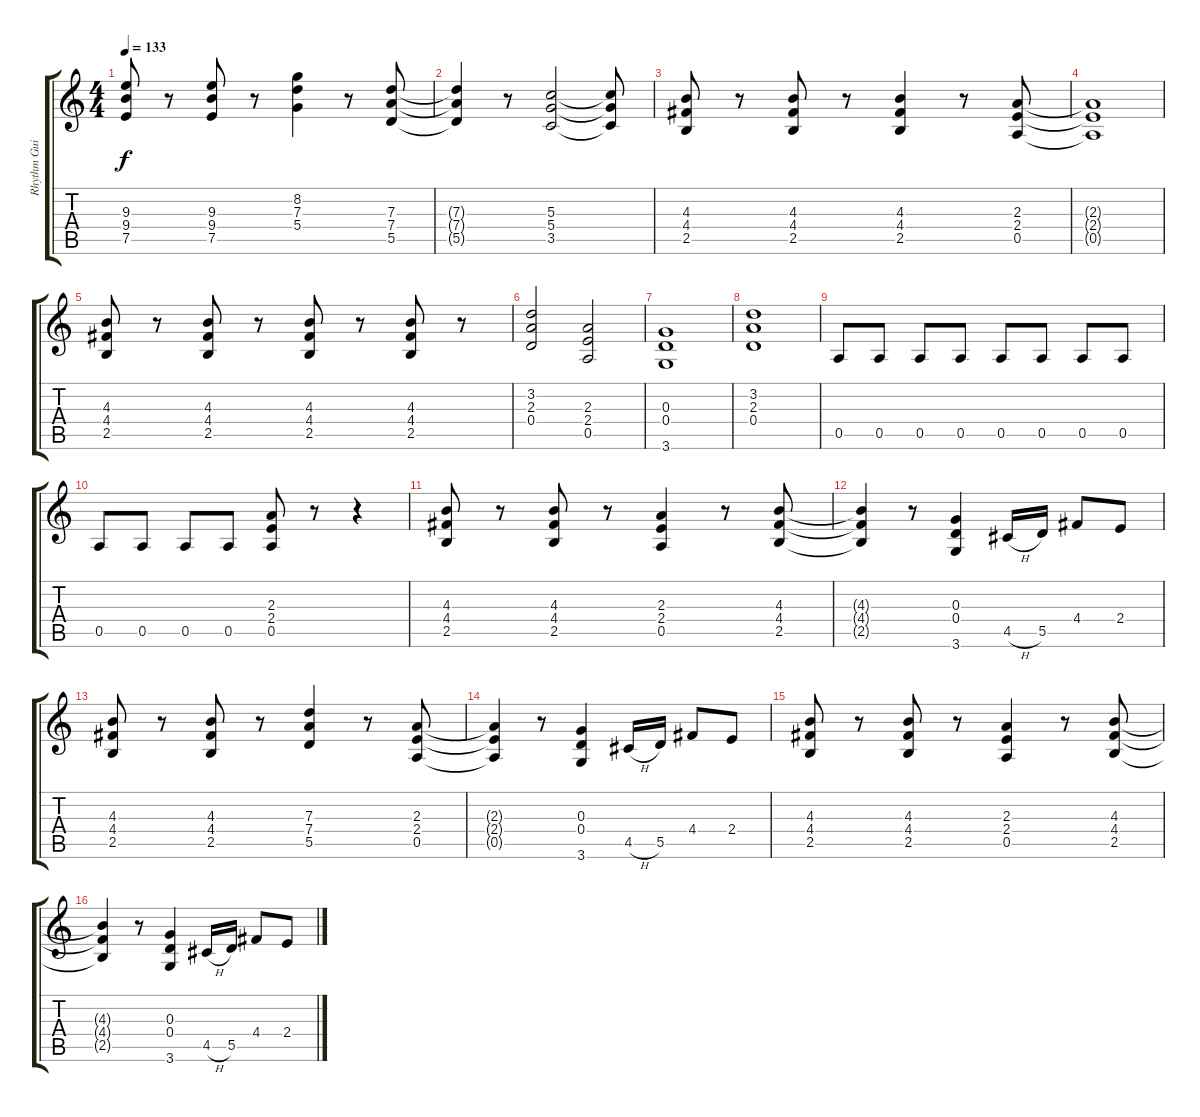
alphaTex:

\track ("Rhythm Guitar 1" "Rhythm Gui") {instrument overdrivenguitar}
\staff {score tabs}
\tuning (E4 B3 G3 D3 A2 E2) {hide}
\ts (4 4)
\tempo 133
\clef g2
\ks c
(9.3 9.4 7.5).8{dy f} r.8 (9.3 9.4 7.5).8 r.8 (8.2 7.3 5.4).4 r.8 (7.3 7.4 5.5).8 |
(7.3{t} 7.4{t} 5.5{t}).4 r.8 (5.3 5.4 3.5).2 (5.3{t} 5.4{t} 3.5{t}).8 |
(4.3 4.4 2.5).8 r.8 (4.3 4.4 2.5).8 r.8 (4.3 4.4 2.5).4 r.8 (2.3 2.4 0.5).8 |
(2.3{t} 2.4{t} 0.5{t}).1 |
(4.3 4.4 2.5).8 r.8 (4.3 4.4 2.5).8 r.8 (4.3 4.4 2.5).8 r.8 (4.3 4.4 2.5).8 r.8 |
(3.2 2.3 0.4).2 (2.3 2.4 0.5).2 |
(0.3 0.4 3.6).1 |
(3.2 2.3 0.4).1 |
0.5.8 0.5.8 0.5.8 0.5.8 0.5.8 0.5.8 0.5.8 0.5.8 |
0.5.8 0.5.8 0.5.8 0.5.8 (2.3 2.4 0.5).8 r.8 r.4 |
(4.3 4.4 2.5).8 r.8 (4.3 4.4 2.5).8 r.8 (2.3 2.4 0.5).4 r.8 (4.3 4.4 2.5).8 |
(4.3{t} 4.4{t} 2.5{t}).4 r.8 (0.3 0.4 3.6).4 4.5{h}.16 5.5.16 4.4.8 2.4.8 |
(4.3 4.4 2.5).8 r.8 (4.3 4.4 2.5).8 r.8 (7.3 7.4 5.5).4 r.8 (2.3 2.4 0.5).8 |
(2.3{t} 2.4{t} 0.5{t}).4 r.8 (0.3 0.4 3.6).4 4.5{h}.16 5.5.16 4.4.8 2.4.8 |
(4.3 4.4 2.5).8 r.8 (4.3 4.4 2.5).8 r.8 (2.3 2.4 0.5).4 r.8 (4.3 4.4 2.5).8 |
(4.3{t} 4.4{t} 2.5{t}).4 r.8 (0.3 0.4 3.6).4 4.5{h}.16 5.5.16 4.4.8 2.4.8
